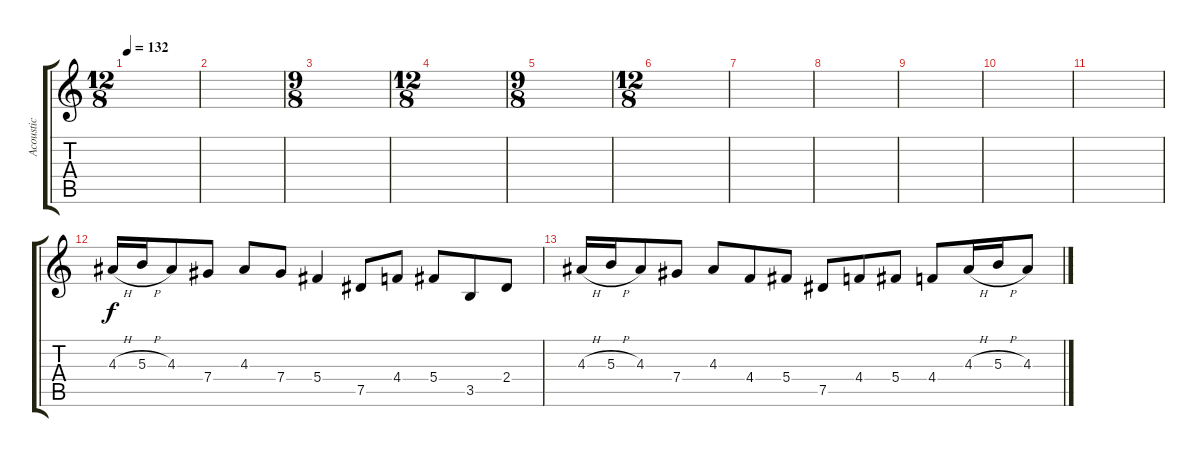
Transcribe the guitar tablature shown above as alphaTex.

\track ("Acoustic" "Acoustic") {instrument acousticguitarnylon}
\staff {score tabs}
\tuning (Eb4 Bb3 Gb3 Db3 Ab2 Eb2) {hide}
\ts (12 8)
\tempo 132
\clef g2
\ks c
|
|
\ts (9 8)
|
\ts (12 8)
|
\ts (9 8)
|
\ts (12 8)
|
|
|
|
|
|
4.3{h}.16 5.3{h}.16 4.3.8 7.4.8 4.3.8 7.4.8 5.4.4 7.5.8 4.4.8 5.4.8 3.5.8 2.4.8 |
4.3{h}.16 5.3{h}.16 4.3.8 7.4.8 4.3.8 4.4.8 5.4.8 7.5.8 4.4.8 5.4.8 4.4.8 4.3{h}.16 5.3{h}.16 4.3.8
